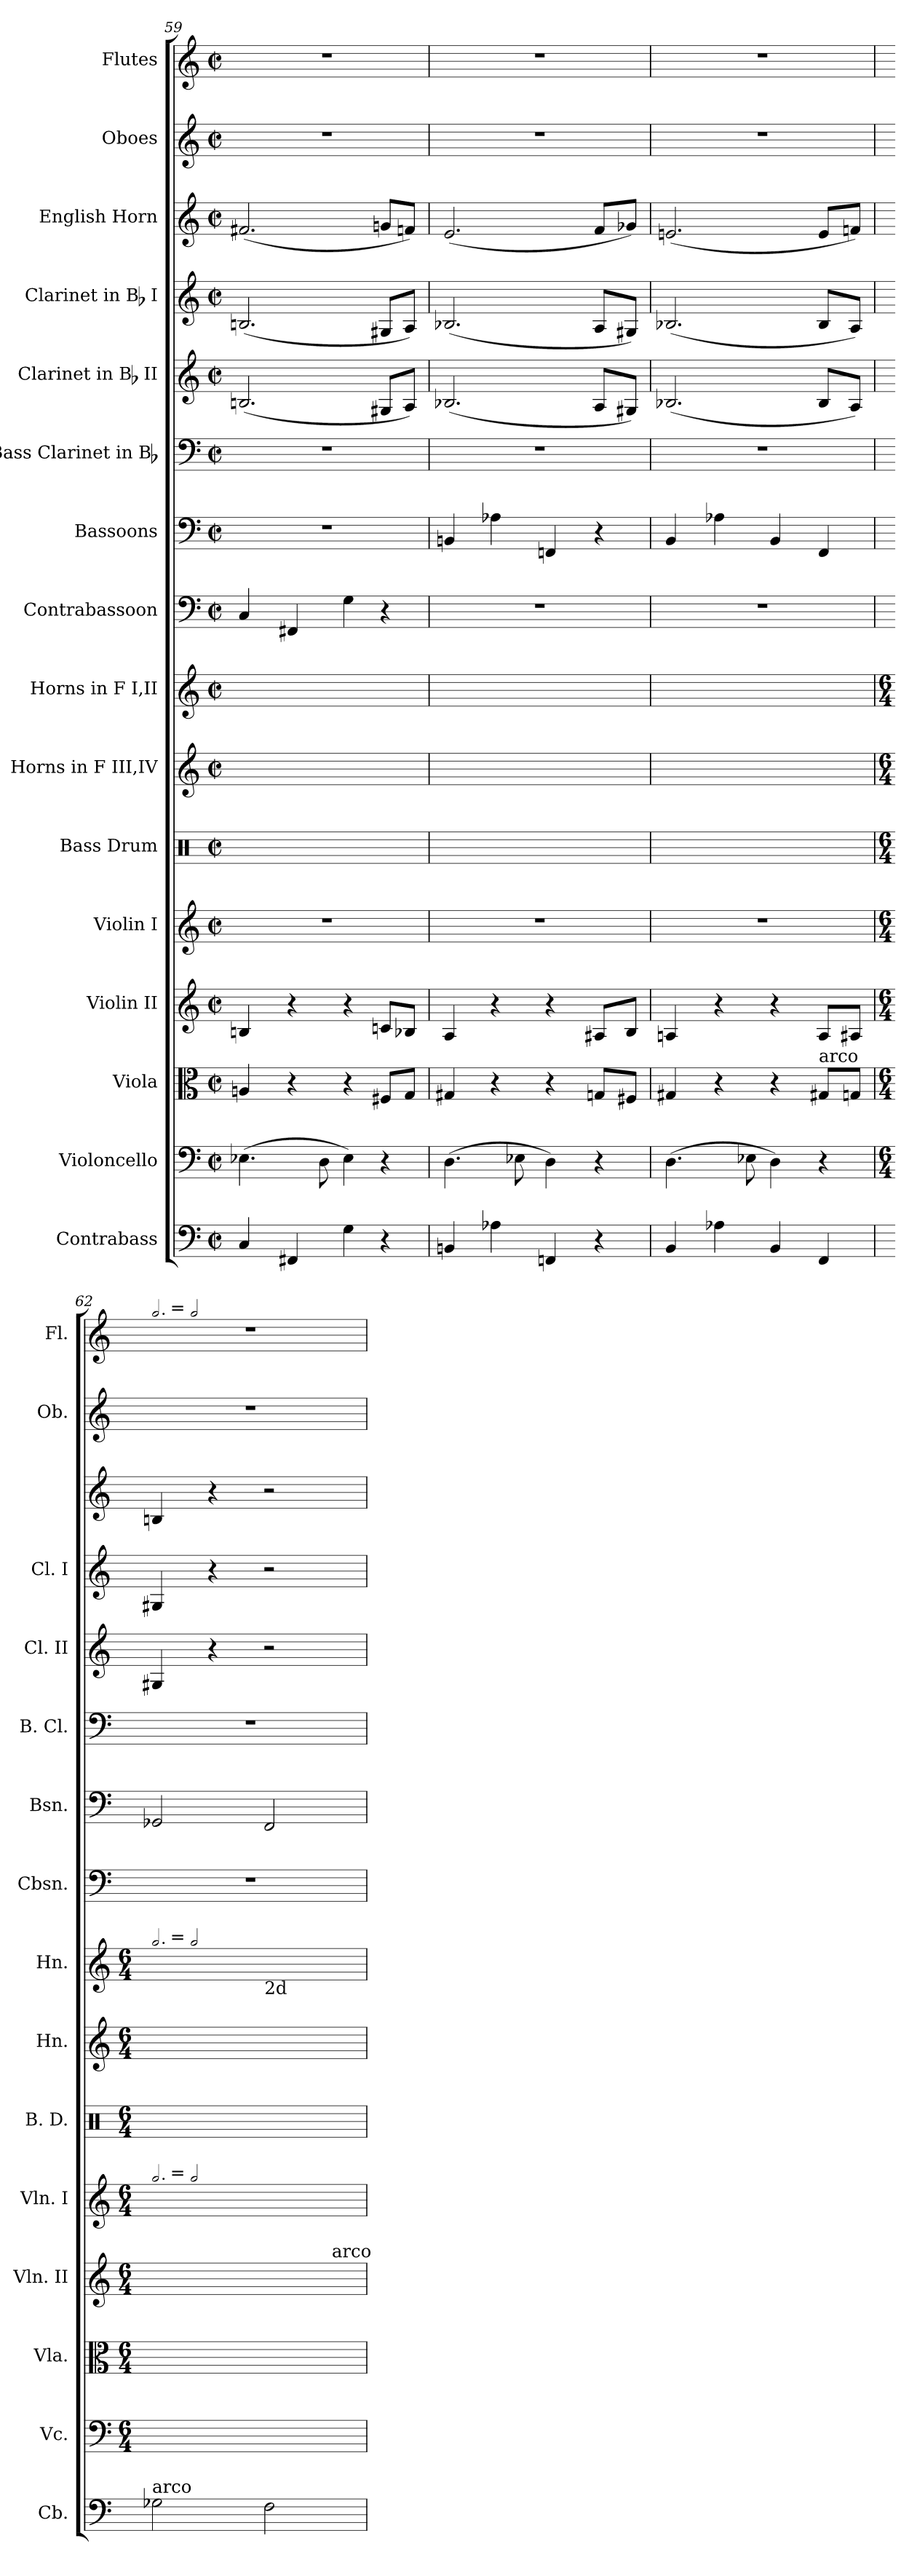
**kern	**kern	**kern	**kern	**kern	**kern	**kern	**kern	**kern	**kern	**kern	**kern	**kern	**kern	**kern	**kern
*part16	*part15	*part14	*part13	*part12	*part11	*part10	*part9	*part8	*part7	*part6	*part5	*part4	*part3	*part2	*part1
*staff16	*staff15	*staff14	*staff13	*staff12	*staff11	*staff10	*staff9	*staff8	*staff7	*staff6	*staff5	*staff4	*staff3	*staff2	*staff1
*I"Contrabass	*I"Violoncello	*I"Viola	*I"Violin II	*I"Violin I	*I"Bass Drum	*I"Horns in F III,IV	*I"Horns in F I,II	*I"Contrabassoon	*I"Bassoons	*I"Bass Clarinet in Bb	*I"Clarinet in Bb II	*I"Clarinet in Bb I	*I"English Horn	*I"Oboes	*I"Flutes
*I'Cb.	*I'Vc.	*I'Vla.	*I'Vln. II	*I'Vln. I	*I'B. D.	*I'Hn.	*I'Hn.	*I'Cbsn.	*I'Bsn.	*I'B. Cl.	*I'Cl. II	*I'Cl. I	*	*I'Ob.	*I'Fl.
*clefF4	*clefF4	*clefC3	*clefG2	*clefG2	*clefX	*clefG2	*clefG2	*clefF4	*clefF4	*clefF4	*clefG2	*clefG2	*clefG2	*clefG2	*clefG2
*ITrd7c12	*	*	*	*	*	*ITrd4c7	*ITrd4c7	*ITrd7c12	*	*ITrd1c2	*ITrd1c2	*ITrd1c2	*ITrd4c7	*	*
*k[]	*k[]	*k[]	*k[]	*k[]	*k[]	*k[b-]	*k[b-]	*k[]	*k[]	*k[b-e-]	*k[b-e-]	*k[b-e-]	*k[b-]	*k[]	*k[]
*M2/2	*M2/2	*M2/2	*M2/2	*M2/2	*M2/2	*M2/2	*M2/2	*M2/2	*M2/2	*M2/2	*M2/2	*M2/2	*M2/2	*M2/2	*M2/2
*met(c|)	*met(c|)	*met(c|)	*met(c|)	*met(c|)	*met(c|)	*met(c|)	*met(c|)	*met(c|)	*met(c|)	*met(c|)	*met(c|)	*met(c|)	*met(c|)	*met(c|)	*met(c|)
=59	=59	=59	=59	=59	=59	=59	=59	=59	=59	=59	=59	=59	=59	=59	=59
4CC	(4.E-X	4An	4Bn	1r	1ryy	6ryy	1ryy	4CC	1r	1r	(2.An	(2.An	(2.Bn	1r	1r
.	.	.	.	.	.	6ryy	.	.	.	.	.	.	.	.	.
4FFF#X	.	4r	4r	.	.	.	.	4FFF#X	.	.	.	.	.	.	.
.	.	.	.	.	.	6ryy	.	.	.	.	.	.	.	.	.
.	8D	.	.	.	.	.	.	.	.	.	.	.	.	.	.
4GG	4E-)	4r	4r	.	.	4ryy	.	4GG	.	.	.	.	.	.	.
4r	4r	8F#XL	8cnL	.	.	4ryy	.	4r	.	.	8F#XL	8F#XL	8cnL	.	.
.	.	8GJ	8B-XJ	.	.	.	.	.	.	.	8GJ)	8GJ)	8B-XJ)	.	.
=60	=60	=60	=60	=60	=60	=60	=60	=60	=60	=60	=60	=60	=60	=60	=60
4BBBn	(4.D	4G#X	4A	1r	1ryy	4ryy	5ryy	1r	4BBn	1r	(2.A-X	(2.A-X	(2.A	1r	1r
.	.	.	.	.	.	.	5ryy	.	.	.	.	.	.	.	.
4AA-X	.	4r	4r	.	.	4ryy	.	.	4A-X	.	.	.	.	.	.
.	8E-X	.	.	.	.	.	.	.	.	.	.	.	.	.	.
.	.	.	.	.	.	.	5ryy	.	.	.	.	.	.	.	.
4FFFn	4D)	4r	4r	.	.	2ryy	.	.	4FFn	.	.	.	.	.	.
.	.	.	.	.	.	.	5ryy	.	.	.	.	.	.	.	.
4r	4r	8GnL	8A#XL	.	.	.	.	.	4r	.	8GL	8GL	8B-L	.	.
.	.	.	.	.	.	.	5ryy	.	.	.	.	.	.	.	.
.	.	8F#XJ	8BJ	.	.	.	.	.	.	.	8F#XJ)	8F#XJ)	8c-XJ)	.	.
=61	=61	=61	=61	=61	=61	=61	=61	=61	=61	=61	=61	=61	=61	=61	=61
4BBB	(4.D	4G#X	4An	1r	1ryy	1ryy	6ryy	1r	4BB	1r	(2.A-X	(2.A-X	(2.An	1r	1r
.	.	.	.	.	.	.	6ryy	.	.	.	.	.	.	.	.
4AA-X	.	4r	4r	.	.	.	.	.	4A-X	.	.	.	.	.	.
.	.	.	.	.	.	.	6ryy	.	.	.	.	.	.	.	.
.	8E-X	.	.	.	.	.	.	.	.	.	.	.	.	.	.
4BBB	4D)	4r	4r	.	.	.	6ryy	.	4BB	.	.	.	.	.	.
.	.	.	.	.	.	.	6ryy	.	.	.	.	.	.	.	.
!	!	!LO:TX:a:t=arco	!	!	!	!	!	!	!	!	!	!	!	!	!
4FFF	4r	8G#XL	8AL	.	.	.	.	.	4FF	.	8A-L	8A-L	8AL	.	.
.	.	.	.	.	.	.	6ryy	.	.	.	.	.	.	.	.
.	.	8GnJ	8A#XJ	.	.	.	.	.	.	.	8GJ)	8GJ)	8B-XJ)	.	.
=62	=62	=62	=62	=62	=62	=62	=62	=62	=62	=62	=62	=62	=62	=62	=62
*	*M6/4	*M6/4	*M6/4	*M6/4	*M6/4	*M6/4	*M6/4	*	*	*	*	*	*	*	*
*	*Xtuplet	*Xtuplet	*Xtuplet	*Xtuplet	*Xtuplet	*	*	*	*	*	*	*	*	*	*
!	!	!	!	!LO:TX:t=[half-dot] = [half]	!	!	!	!	!	!	!	!	!	!	!
!	!	!	!	!	!	!	!	!	!	!	!	!	!	!	!LO:TX:a:t=[half-dot] = [half]
!	!	!	!	!	!	!	!LO:TX:a:t=[half-dot] = [half]	!	!	!	!	!	!	!	!
!LO:TX:a:t=arco	!	!	!	!	!	!	!	!	!	!	!	!	!	!	!
2GG-X	6ryy	6ryy	6ryy	6ryy	6ryy	1ryy	2ryy	1r	2GG-X	1r	4F#X	4F#X	4En	1r	1r
.	6ryy	6ryy	6ryy	6ryy	6ryy	.	.	.	.	.	.	.	.	.	.
.	.	.	.	.	.	.	.	.	.	.	4r	4r	4r	.	.
.	6ryy	6ryy	6ryy	6ryy	6ryy	.	.	.	.	.	.	.	.	.	.
!	!	!	!	!	!	!	!LO:TX:b:t=2d	!	!	!	!	!	!	!	!
2FF	6ryy	6ryy	6ryy	6ryy	6ryy	.	2ryy	.	2FF	.	2r	2r	2r	.	.
.	6ryy	6ryy	6ryy	6ryy	6ryy	.	.	.	.	.	.	.	.	.	.
!	!	!	!LO:TX:a:t=arco	!	!	!	!	!	!	!	!	!	!	!	!
.	6ryy	6ryy	6ryy	6ryy	6ryy	.	.	.	.	.	.	.	.	.	.
=	=	=	=	=	=	=	=	=	=	=	=	=	=	=	=
*-	*-	*-	*-	*-	*-	*-	*-	*-	*-	*-	*-	*-	*-	*-	*-
